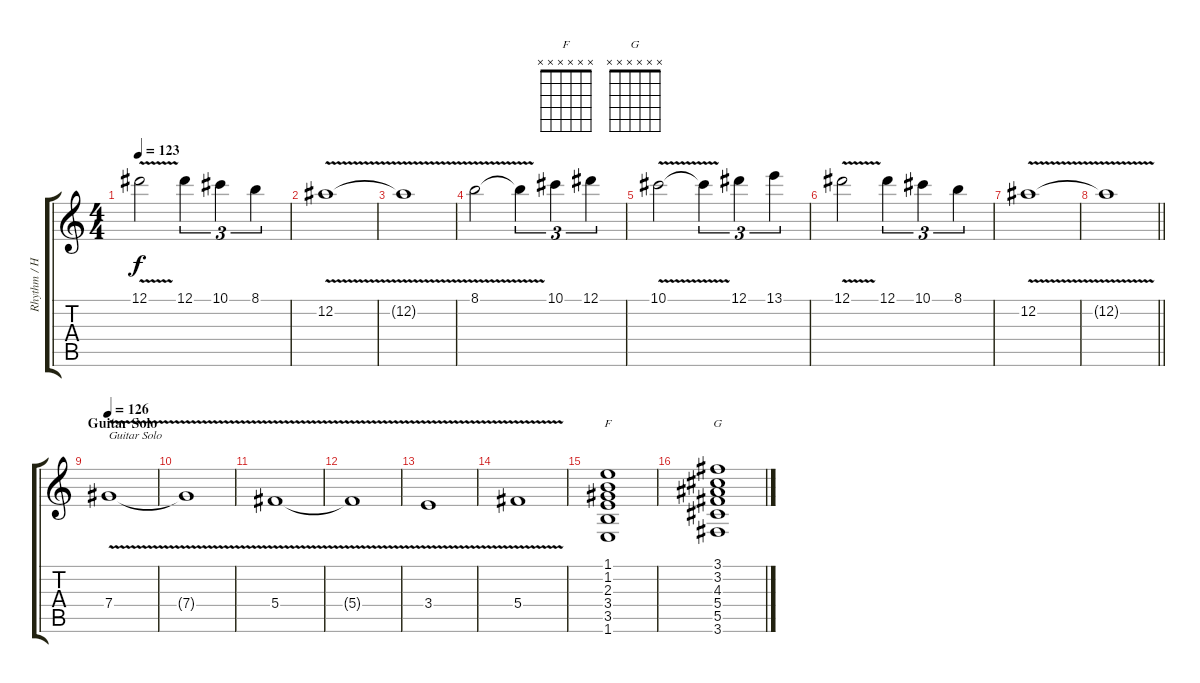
\track ("Rhythm / Harmony Guitar 1" "Rhythm / H") {instrument distortionguitar}
\staff {score tabs}
\tuning (Eb4 Bb3 Gb3 Db3 Ab2 Eb2) {hide}
\chord ("F" x x x x x x) {firstfret 0}
\chord ("G" x x x x x x) {firstfret 0}
\ts (4 4)
\tempo 123
\clef g2
\ks c
12.1{v}.2{dy f} 12.1.4{tu (3 2)} 10.1.4{tu (3 2)} 8.1.4{tu (3 2)} |
12.2{v}.1 |
12.2{t}.1 |
8.1{v}.2 8.1{t}.4{tu (3 2)} 10.1.4{tu (3 2)} 12.1.4{tu (3 2)} |
10.1{v}.2 10.1{t}.4{tu (3 2)} 12.1.4{tu (3 2)} 13.1.4{tu (3 2)} |
12.1{v}.2 12.1.4{tu (3 2)} 10.1.4{tu (3 2)} 8.1.4{tu (3 2)} |
12.2{v}.1 |
\barLineRight lightlight
12.2{t}.1 |
\section ("" "Guitar Solo")
\tempo 126
7.4{v}.1{txt "Guitar Solo" volume 11} |
7.4{t}.1 |
5.4{v}.1 |
5.4{t}.1 |
3.4{v}.1 |
5.4{v}.1 |
(1.1 1.2 2.3 3.4 3.5 1.6).1{ch "F"} |
(3.1 3.2 4.3 5.4 5.5 3.6).1{ch "G"}
